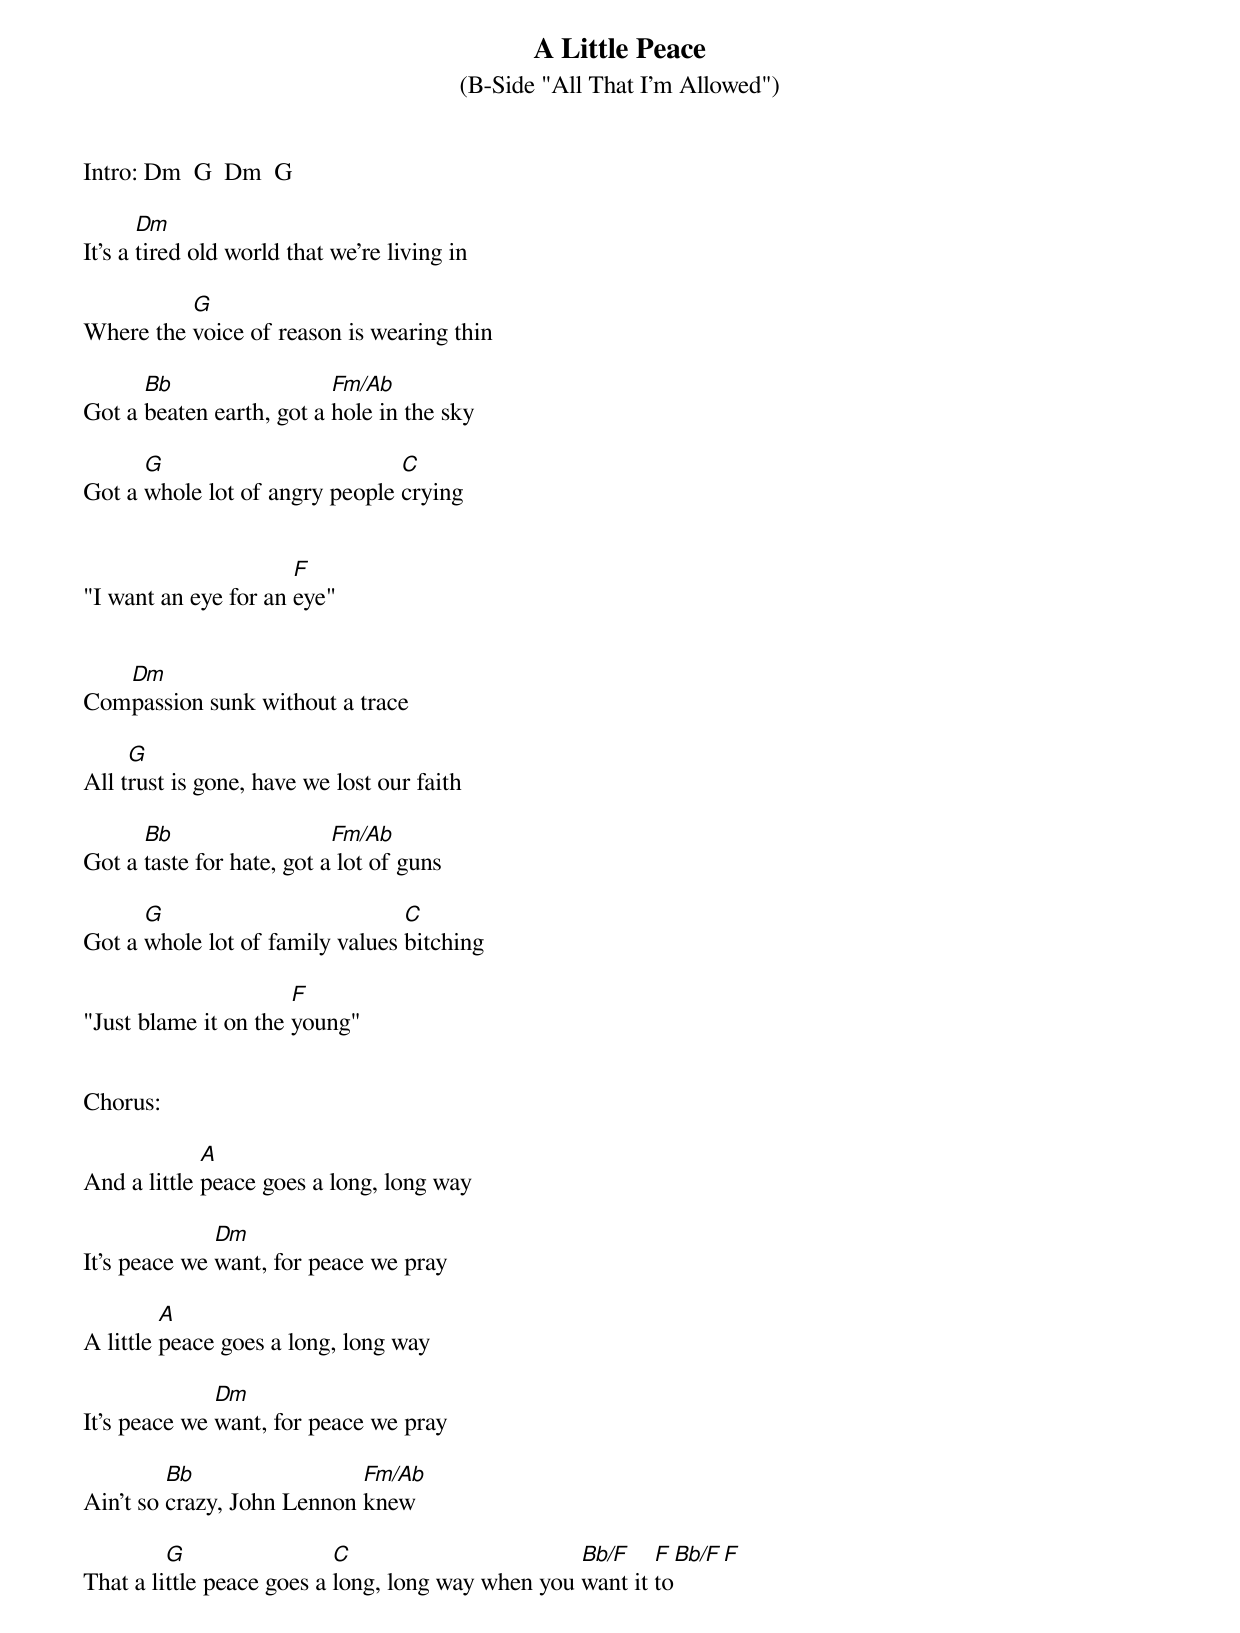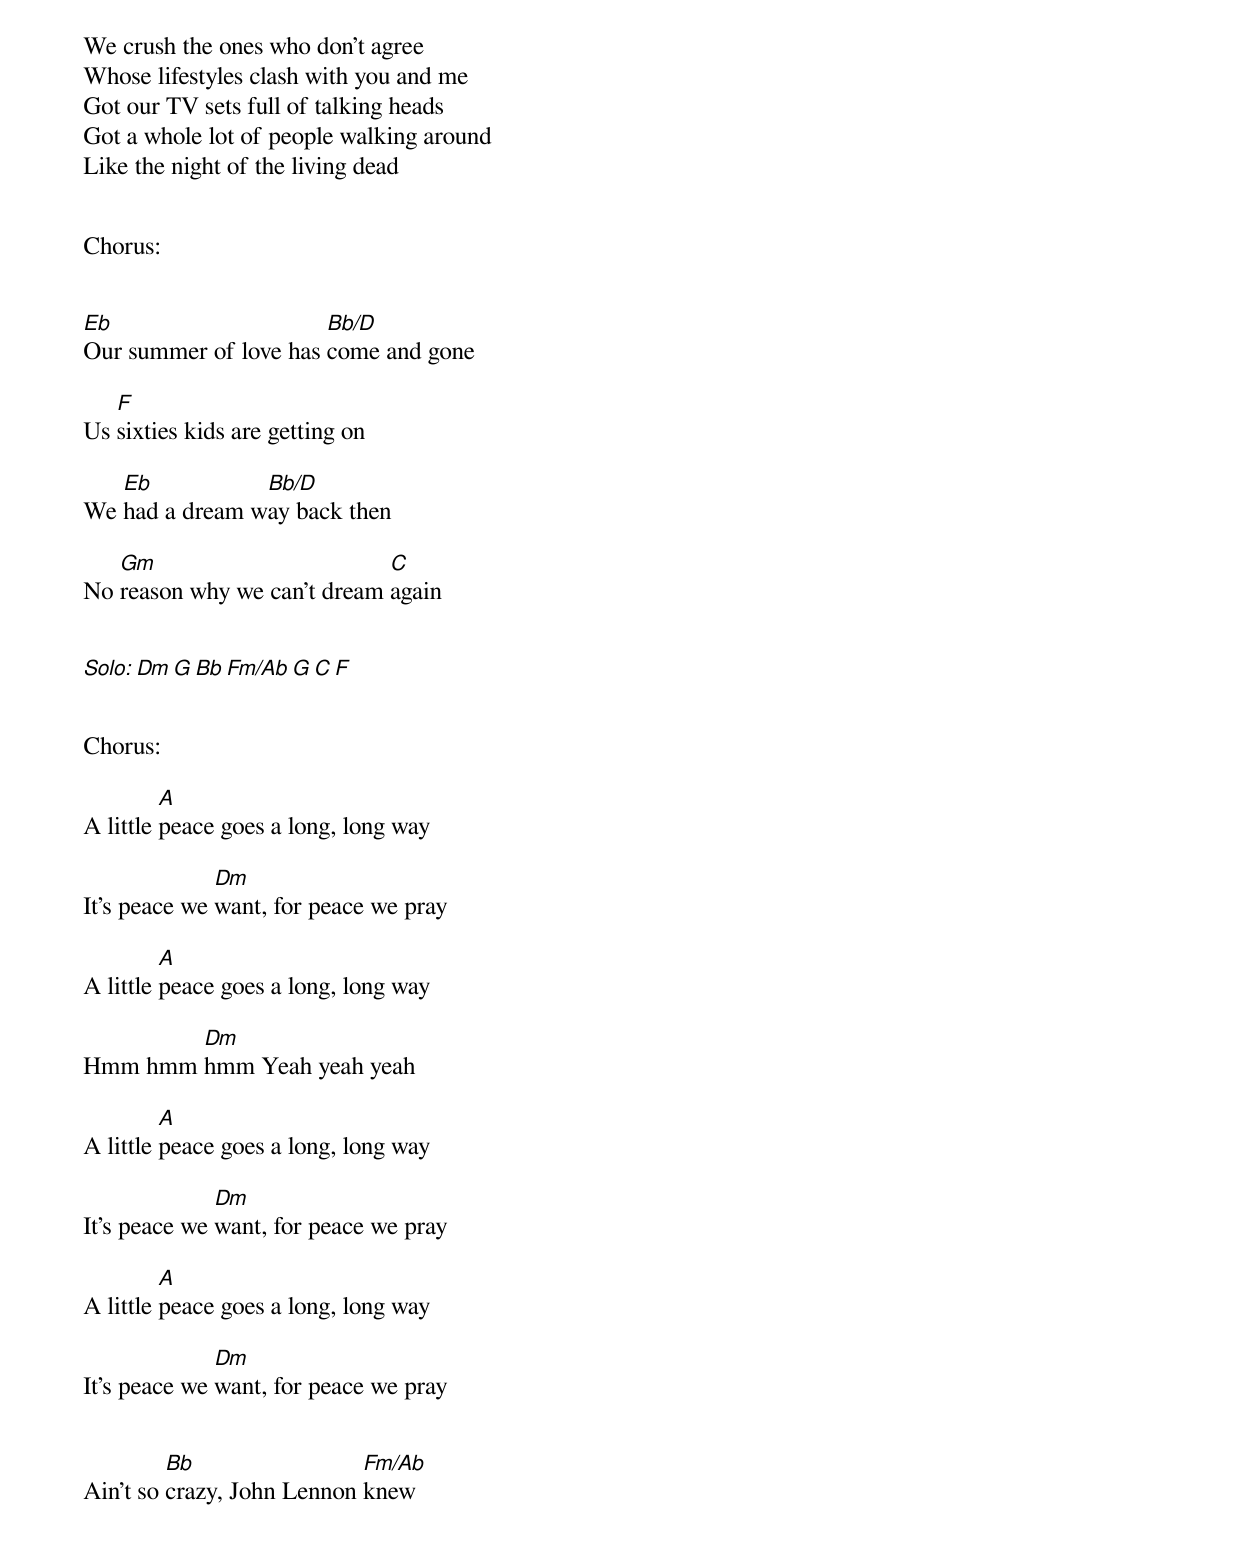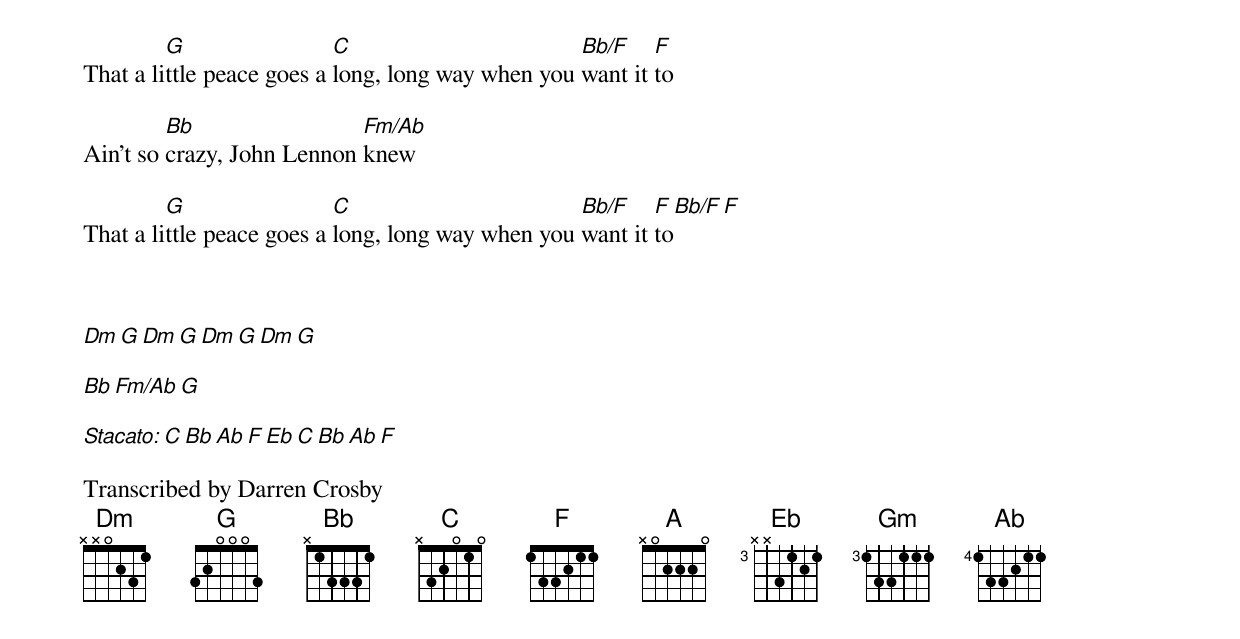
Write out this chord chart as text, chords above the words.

A Little Peace
(B-Side "All That I'm Allowed")

Intro: Dm  G  Dm  G

       Dm
It's a tired old world that we're living in

          G
Where the voice of reason is wearing thin

      Bb                  Fm/Ab
Got a beaten earth, got a hole in the sky

      G                         C
Got a whole lot of angry people crying


                      F
"I want an eye for an eye"


   Dm
Compassion sunk without a trace

     G
All trust is gone, have we lost our faith

      Bb                   Fm/Ab
Got a taste for hate, got a lot of guns

      G                          C
Got a whole lot of family values bitching

                      F
"Just blame it on the young"


Chorus:

             A
And a little peace goes a long, long way

              Dm
It's peace we want, for peace we pray

         A
A little peace goes a long, long way

              Dm
It's peace we want, for peace we pray

         Bb                 Fm/Ab
Ain't so crazy, John Lennon knew

         G                 C                       Bb/F    F   Bb/F  F
That a little peace goes a long, long way when you want it to


We crush the ones who don't agree
Whose lifestyles clash with you and me
Got our TV sets full of talking heads
Got a whole lot of people walking around
Like the night of the living dead


Chorus:


Eb                     Bb/D
Our summer of love has come and gone

   F
Us sixties kids are getting on

   Eb           Bb/D
We had a dream way back then

   Gm                        C
No reason why we can't dream again


Solo: Dm  G  Bb  Fm/Ab  G  C  F


Chorus:

         A
A little peace goes a long, long way

              Dm
It's peace we want, for peace we pray

         A
A little peace goes a long, long way

        Dm
Hmm hmm hmm Yeah yeah yeah

         A
A little peace goes a long, long way

              Dm
It's peace we want, for peace we pray

         A
A little peace goes a long, long way

              Dm
It's peace we want, for peace we pray


         Bb                 Fm/Ab
Ain't so crazy, John Lennon knew

         G                 C                       Bb/F    F
That a little peace goes a long, long way when you want it to

         Bb                 Fm/Ab
Ain't so crazy, John Lennon knew

         G                 C                       Bb/F    F   Bb/F  F
That a little peace goes a long, long way when you want it to



Dm  G  Dm  G Dm G Dm G

Bb Fm/Ab G

Stacato: C Bb Ab F Eb C Bb Ab F

Transcribed by Darren Crosby
